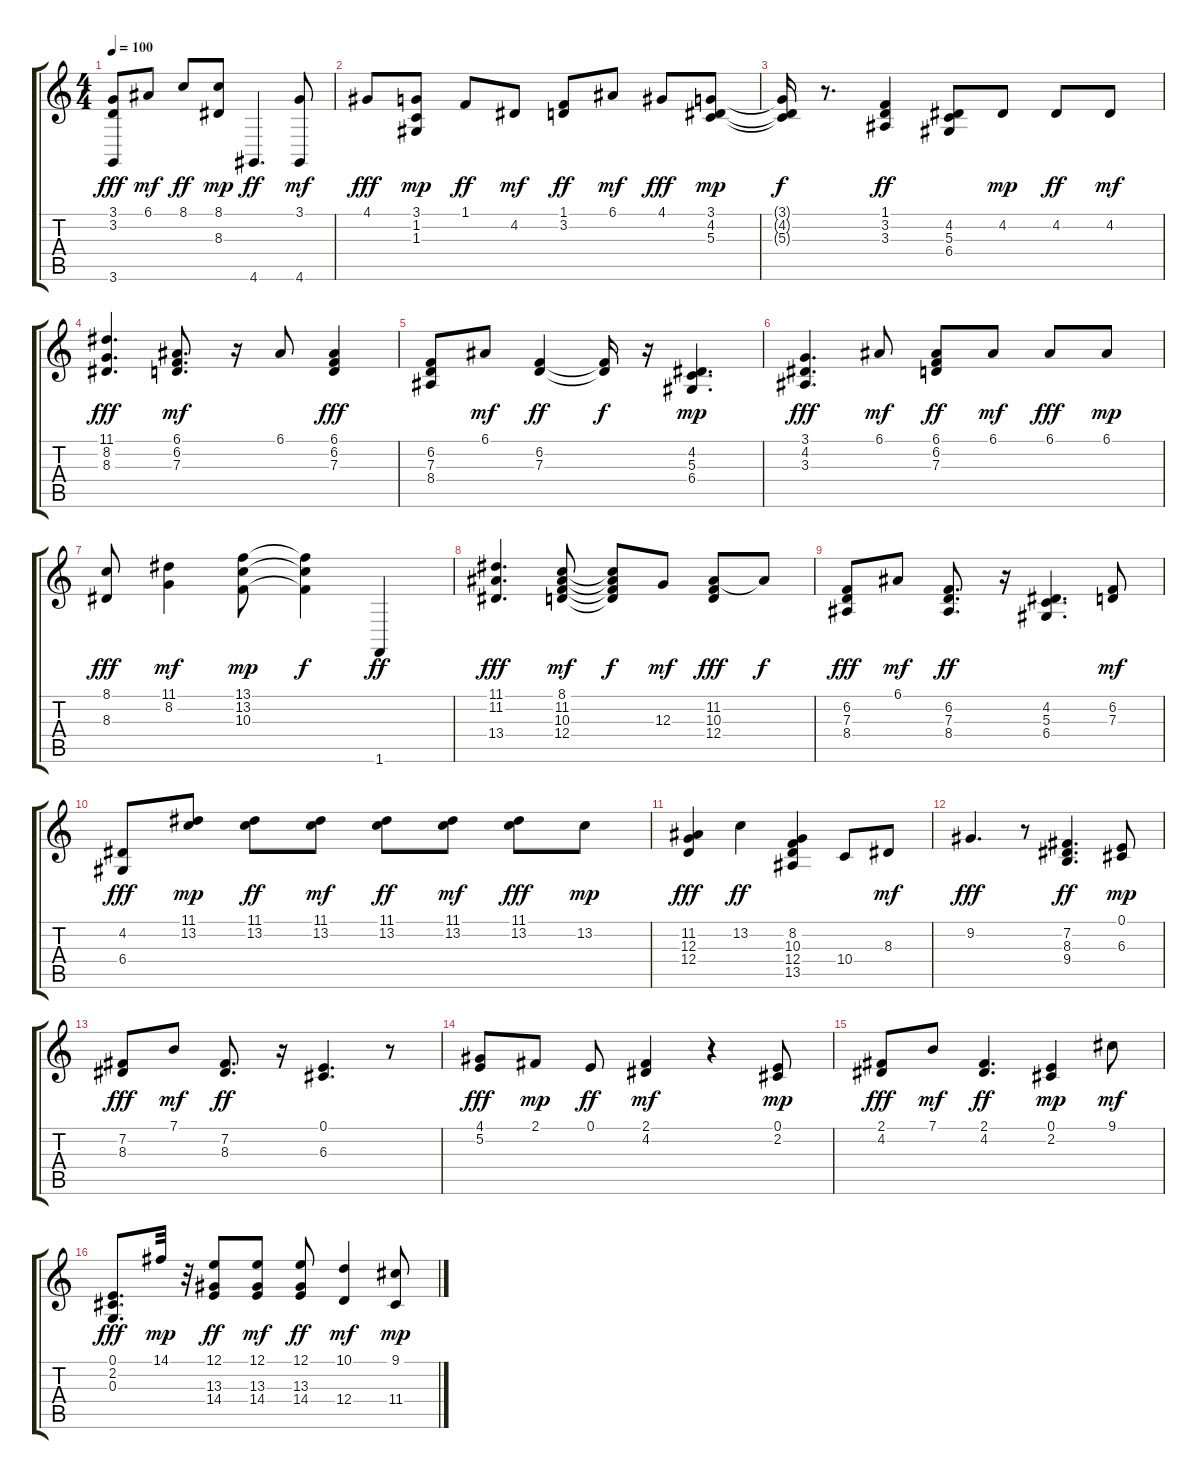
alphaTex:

\track "" {instrument lead8bassandlead}
\staff {score tabs}
\tuning (E4 B3 G3 D3 A2 E2) {hide}
\ts (4 4)
\tempo 100
\clef g2
\ks c
(3.1 3.2 3.6).8{dy fff} 6.1.8{dy mf} 8.1.8{dy ff} (8.1 8.3).8{dy mp} 4.6.4{d dy ff} (3.1 4.6).8{dy mf} |
4.1.8{dy fff} (3.1 1.2 1.3).8{dy mp} 1.1.8{dy ff} 4.2.8{dy mf} (1.1 3.2).8{dy ff} 6.1.8{dy mf} 4.1.8{dy fff} (3.1 4.2 5.3).8{dy mp} |
(3.1{t} 4.2{t} 5.3{t}).16{dy f} r.8{d} (1.1 3.2 3.3).4{dy ff} (4.2 5.3 6.4).8 4.2.8{dy mp} 4.2.8{dy ff} 4.2.8{dy mf} |
(11.1 8.2 8.3).4{d dy fff} (6.1 6.2 7.3).8{d dy mf} r.16 6.1.8 (6.1 6.2 7.3).4{dy fff} |
(6.2 7.3 8.4).8 6.1.8{dy mf} (6.2 7.3).4{dy ff} (6.2{t} 7.3{t}).16{dy f} r.16 (4.2 5.3 6.4).4{d dy mp} |
(3.1 4.2 3.3).4{d dy fff} 6.1.8{dy mf} (6.1 6.2 7.3).8{dy ff} 6.1.8{dy mf} 6.1.8{dy fff} 6.1.8{dy mp} |
(8.1 8.3).8{dy fff} (11.1 8.2).4{dy mf} (13.1 13.2 10.3).8{dy mp} (13.1{t} 13.2{t} 10.3{t}).4{dy f} 1.6.4{dy ff} |
(11.1 11.2 13.4).4{d dy fff} (8.1 11.2 10.3 12.4).8{dy mf} (8.1{t} 11.2{t} 10.3{t} 12.4{t}).8{dy f} 12.3.8{dy mf} (11.2 10.3 12.4).8{dy fff} 11.2{t}.8{dy f} |
(6.2 7.3 8.4).8{dy fff} 6.1.8{dy mf} (6.2 7.3 8.4).8{d dy ff} r.16 (4.2 5.3 6.4).4{d} (6.2 7.3).8{dy mf} |
(4.2 6.4).8{dy fff} (11.1 13.2).8{dy mp} (11.1 13.2).8{dy ff} (11.1 13.2).8{dy mf} (11.1 13.2).8{dy ff} (11.1 13.2).8{dy mf} (11.1 13.2).8{dy fff} 13.2.8{dy mp} |
(11.2 12.3 12.4).4{dy fff} 13.2.4{dy ff} (8.2 10.3 12.4 13.5).4 10.4.8 8.3.8{dy mf} |
9.2.4{d dy fff} r.8 (7.2 8.3 9.4).4{d dy ff} (0.1 6.3).8{dy mp} |
(7.2 8.3).8{dy fff} 7.1.8{dy mf} (7.2 8.3).8{d dy ff} r.16 (0.1 6.3).4{d} r.8 |
(4.1 5.2).8{dy fff} 2.1.8{dy mp} 0.1.8{dy ff} (2.1 4.2).4{dy mf} r.4 (0.1 2.2).8{dy mp} |
(2.1 4.2).8{dy fff} 7.1.8{dy mf} (2.1 4.2).4{d dy ff} (0.1 2.2).4{dy mp} 9.1.8{dy mf} |
(0.1 2.2 0.3).8{d dy fff volume 11 instrument electricbassfinger} 14.1.32{dy mp} r.32 (12.1 13.3 14.4).8{dy ff} (12.1 13.3 14.4).8{dy mf} (12.1 13.3 14.4).8{dy ff} (10.1 12.4).4{dy mf} (9.1 11.4).8{dy mp}
